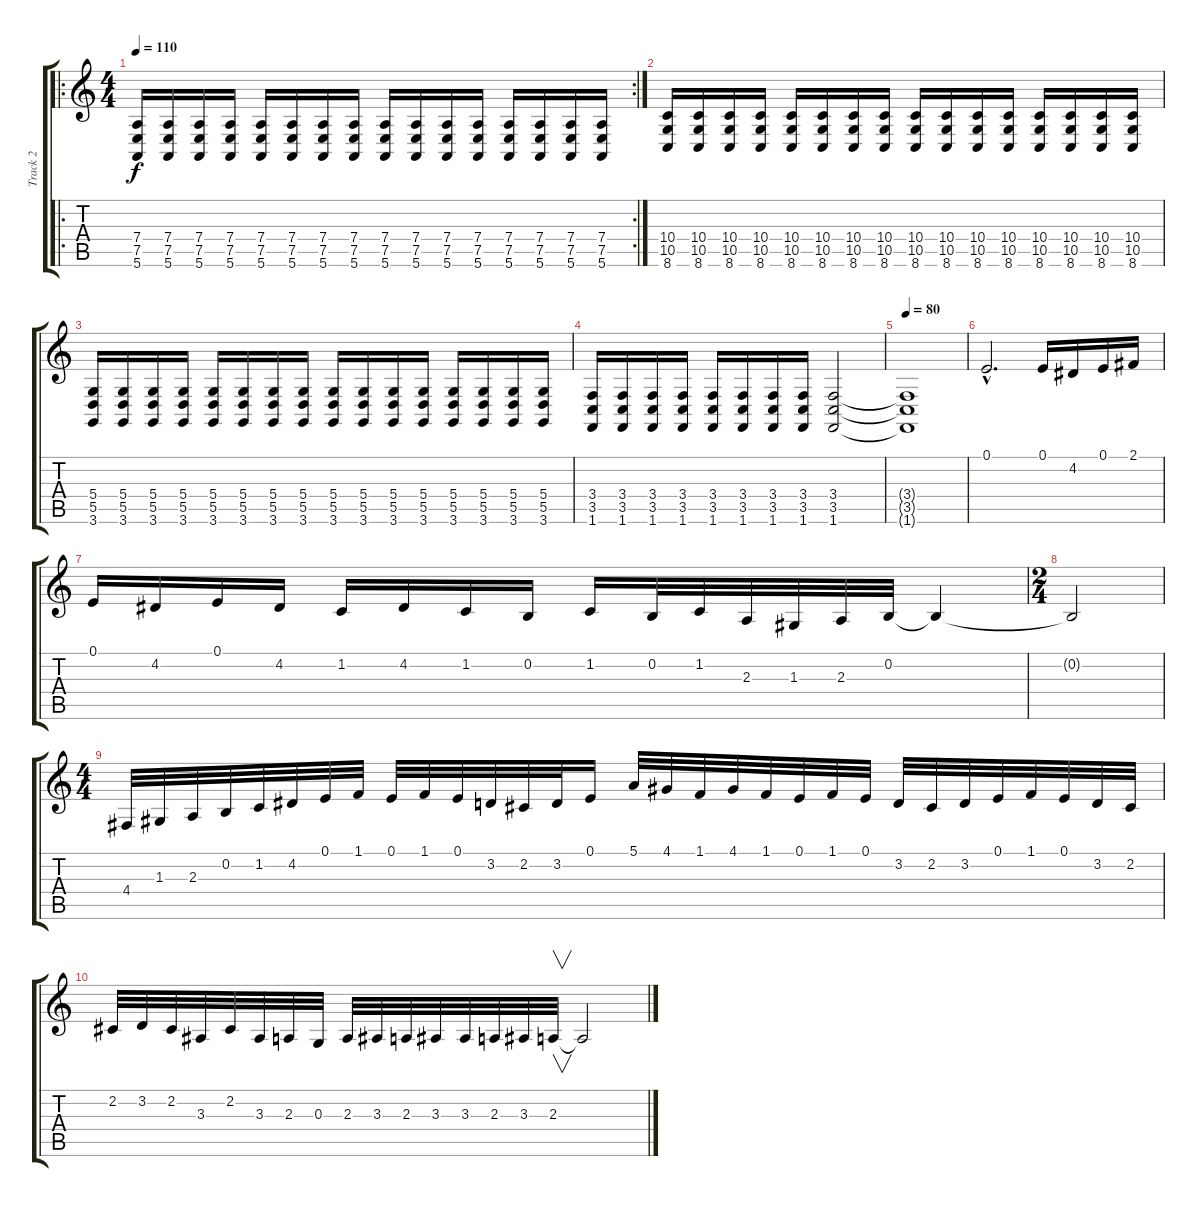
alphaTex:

\track ("Track 2" "Track 2") {instrument koto}
\staff {score tabs}
\tuning (E4 B3 G3 D3 A2 E2) {hide}
\ro
\rc 2
\ts (4 4)
\tempo 110
\clef g2
\ks c
(7.4 7.5 5.6).16{dy f} (7.4 7.5 5.6).16 (7.4 7.5 5.6).16 (7.4 7.5 5.6).16 (7.4 7.5 5.6).16 (7.4 7.5 5.6).16 (7.4 7.5 5.6).16 (7.4 7.5 5.6).16 (7.4 7.5 5.6).16 (7.4 7.5 5.6).16 (7.4 7.5 5.6).16 (7.4 7.5 5.6).16 (7.4 7.5 5.6).16 (7.4 7.5 5.6).16 (7.4 7.5 5.6).16 (7.4 7.5 5.6).16 |
(10.4 10.5 8.6).16 (10.4 10.5 8.6).16 (10.4 10.5 8.6).16 (10.4 10.5 8.6).16 (10.4 10.5 8.6).16 (10.4 10.5 8.6).16 (10.4 10.5 8.6).16 (10.4 10.5 8.6).16 (10.4 10.5 8.6).16 (10.4 10.5 8.6).16 (10.4 10.5 8.6).16 (10.4 10.5 8.6).16 (10.4 10.5 8.6).16 (10.4 10.5 8.6).16 (10.4 10.5 8.6).16 (10.4 10.5 8.6).16 |
(5.4 5.5 3.6).16 (5.4 5.5 3.6).16 (5.4 5.5 3.6).16 (5.4 5.5 3.6).16 (5.4 5.5 3.6).16 (5.4 5.5 3.6).16 (5.4 5.5 3.6).16 (5.4 5.5 3.6).16 (5.4 5.5 3.6).16 (5.4 5.5 3.6).16 (5.4 5.5 3.6).16 (5.4 5.5 3.6).16 (5.4 5.5 3.6).16 (5.4 5.5 3.6).16 (5.4 5.5 3.6).16 (5.4 5.5 3.6).16 |
(3.4 3.5 1.6).16 (3.4 3.5 1.6).16 (3.4 3.5 1.6).16 (3.4 3.5 1.6).16 (3.4 3.5 1.6).16 (3.4 3.5 1.6).16 (3.4 3.5 1.6).16 (3.4 3.5 1.6).16 (3.4 3.5 1.6).2{volume 2} |
\tempo 80
(3.4{t} 3.5{t} 1.6{t}).1 |
0.1{hac}.2{d volume 10 instrument koto} 0.1.16 4.2.16 0.1.16 2.1.16 |
0.1.16 4.2.16 0.1.16 4.2.16 1.2.16 4.2.16 1.2.16 0.2.16 1.2.16 0.2.32 1.2.32 2.3.32 1.3.32 2.3.32 0.2.32 0.2{t}.4 |
\ts (2 4)
0.2{t}.2 |
\ts (4 4)
4.4.32 1.3.32 2.3.32 0.2.32 1.2.32 4.2.32 0.1.32 1.1.32 0.1.32 1.1.32 0.1.32 3.2.32 2.2.32 3.2.32 0.1.16 5.1.32 4.1.32 1.1.32 4.1.32 1.1.32 0.1.32 1.1.32 0.1.32 3.2.32 2.2.32 3.2.32 0.1.32 1.1.32 0.1.32 3.2.32 2.2.32 |
2.2.32 3.2.32 2.2.32 3.3.32 2.2.32 3.3.32 2.3.32 0.3.32 2.3.32 3.3.32 2.3.32 3.3.32 3.3.32 2.3.32 3.3.32 2.3.32{v} 2.3{t}.2
